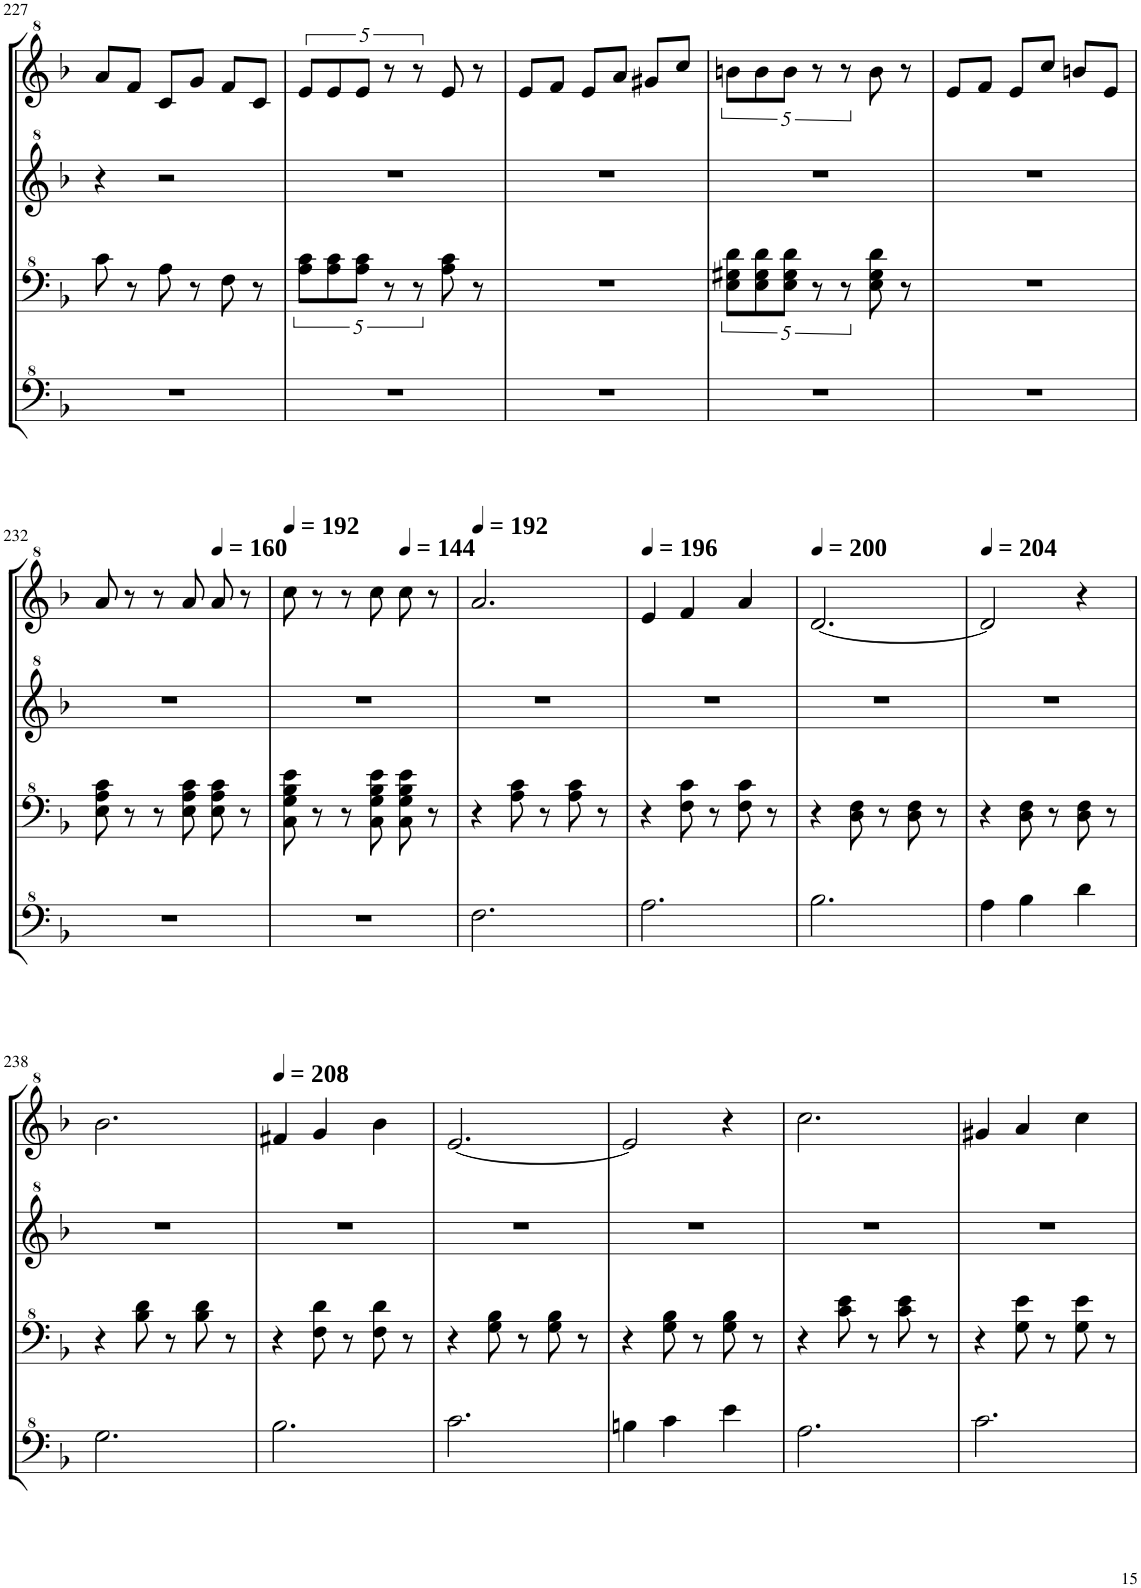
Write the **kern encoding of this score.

**kern	**kern	**kern	**kern
*part1	*part1	*part1	*part1
*staff4	*staff3	*staff2	*staff1
*I"Model III	*	*	*
!!LO:PB:g=z
*clefF^4	*clefF^4	*clefG^2	*clefG^2
*k[b-]	*k[b-]	*k[b-]	*k[b-]
*M3/4	*M3/4	*M3/4	*M3/4
=227	=227	=227	=227
2.r	8cc\	4r	8aa/L
.	8r	.	8ff/J
.	8a\	2r	8cc/L
.	8r	.	8gg/J
.	8f\	.	8ff/L
.	8r	.	8cc/J
=228	=228	=228	=228
2.r	10a\ 10cc\L	2.r	10ee/L
.	10a\ 10cc\	.	10ee/
.	10a\ 10cc\J	.	10ee/J
.	10r	.	10r
.	10r	.	10r
.	8a\ 8cc\	.	8ee/
.	8r	.	8r
=229	=229	=229	=229
2.r	2.r	2.r	8ee/L
.	.	.	8ff/J
.	.	.	8ee/L
.	.	.	8aa/J
.	.	.	8gg#X/L
.	.	.	8ccc/J
=230	=230	=230	=230
2.r	10e\ 10g#X\ 10dd\L	2.r	10bbn\L
.	10e\ 10g#\ 10dd\	.	10bb\
.	10e\ 10g#\ 10dd\J	.	10bb\J
.	10r	.	10r
.	10r	.	10r
.	8e\ 8g#\ 8dd\	.	8bb\
.	8r	.	8r
=231	=231	=231	=231
2.r	2.r	2.r	8ee/L
.	.	.	8ff/J
.	.	.	8ee/L
.	.	.	8ccc/J
.	.	.	8bbn/L
.	.	.	8ee/J
!!LO:LB:g=z
=232	=232	=232	=232
2.r	8e\ 8a\ 8cc\	2.r	8aa/
.	8r	.	8r
.	8r	.	8r
.	8e\ 8a\ 8cc\	.	8aa/
*	*	*	*MM160
.	8e\ 8a\ 8cc\	.	8aa/
.	8r	.	8r
=233	=233	=233	=233
*	*	*	*MM192
2.r	8c\ 8g\ 8b-\ 8ee\	2.r	8ccc\
.	8r	.	8r
.	8r	.	8r
.	8c\ 8g\ 8b-\ 8ee\	.	8ccc\
*	*	*	*MM144
.	8c\ 8g\ 8b-\ 8ee\	.	8ccc\
.	8r	.	8r
=234	=234	=234	=234
*	*	*	*MM192
2.f\	4r	2.r	2.aa/
.	8a\ 8cc\	.	.
.	8r	.	.
.	8a\ 8cc\	.	.
.	8r	.	.
=235	=235	=235	=235
*	*	*	*MM196
2.a\	4r	2.r	4ee/
.	8f\ 8cc\	.	4ff/
.	8r	.	.
.	8f\ 8cc\	.	4aa/
.	8r	.	.
=236	=236	=236	=236
*	*	*	*MM200
2.b-\	4r	2.r	[2.dd/
.	8d\ 8f\	.	.
.	8r	.	.
.	8d\ 8f\	.	.
.	8r	.	.
=237	=237	=237	=237
*	*	*	*MM204
4a\	4r	2.r	2dd/]
4b-\	8d\ 8f\	.	.
.	8r	.	.
4dd\	8d\ 8f\	.	4r
.	8r	.	.
!!LO:LB:g=z
=238	=238	=238	=238
2.g\	4r	2.r	2.bb-\
.	8b-\ 8dd\	.	.
.	8r	.	.
.	8b-\ 8dd\	.	.
.	8r	.	.
=239	=239	=239	=239
*	*	*	*MM208
2.b-\	4r	2.r	4ff#X/
.	8f\ 8dd\	.	4gg/
.	8r	.	.
.	8f\ 8dd\	.	4bb-\
.	8r	.	.
=240	=240	=240	=240
2.cc\	4r	2.r	[2.ee/
.	8g\ 8b-\	.	.
.	8r	.	.
.	8g\ 8b-\	.	.
.	8r	.	.
=241	=241	=241	=241
4bn\	4r	2.r	2ee/]
4cc\	8g\ 8b-\	.	.
.	8r	.	.
4ee\	8g\ 8b-\	.	4r
.	8r	.	.
=242	=242	=242	=242
2.a\	4r	2.r	2.ccc\
.	8cc\ 8ee\	.	.
.	8r	.	.
.	8cc\ 8ee\	.	.
.	8r	.	.
=243	=243	=243	=243
2.cc\	4r	2.r	4gg#X/
.	8g\ 8ee\	.	4aa/
.	8r	.	.
.	8g\ 8ee\	.	4ccc\
.	8r	.	.
=	=	=	=
*-	*-	*-	*-
